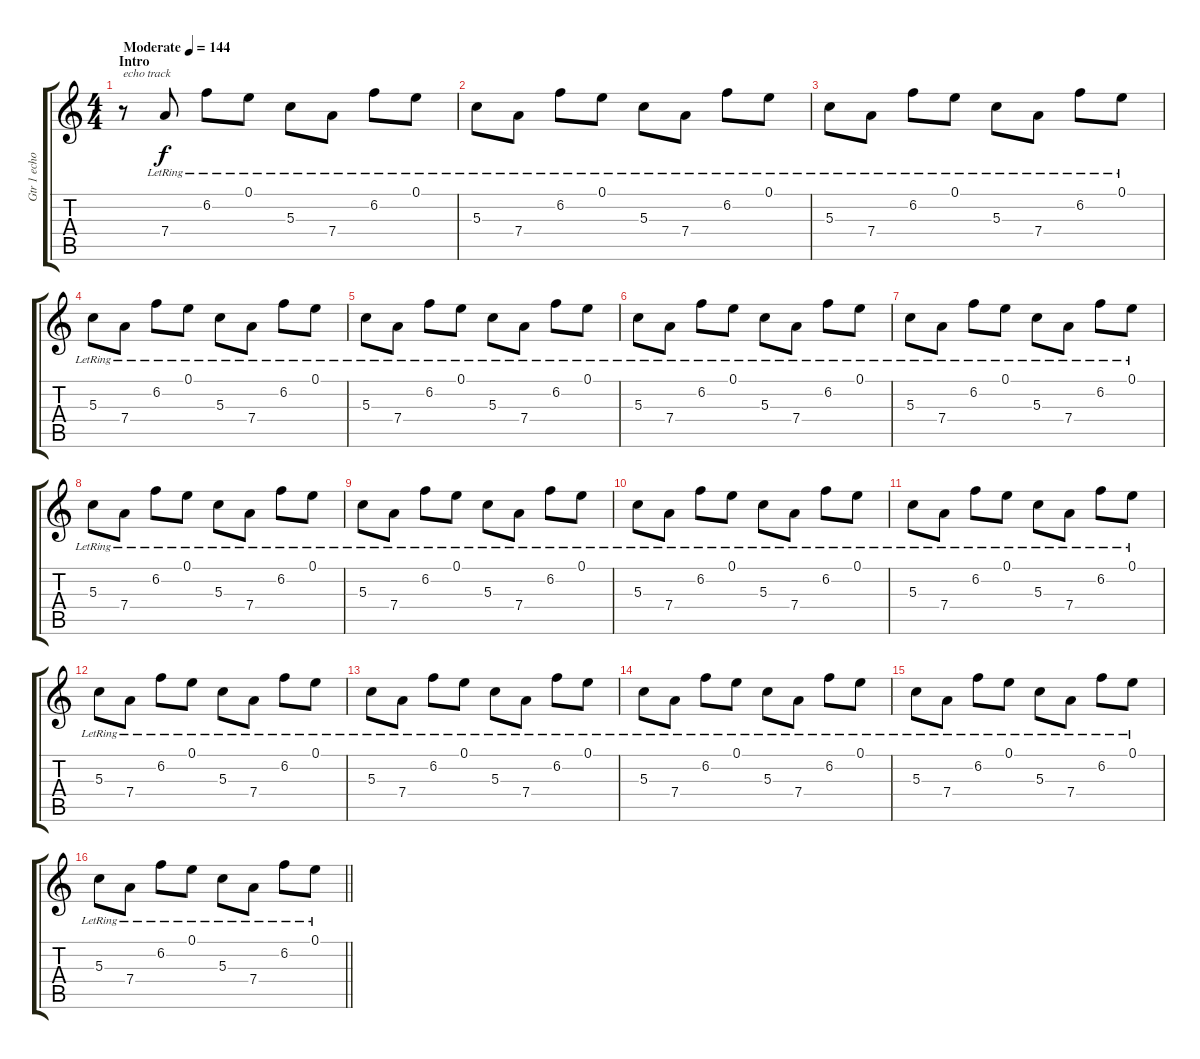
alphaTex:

\track ("Gtr 1 echo" "Gtr 1 echo") {instrument electricguitarclean}
\staff {score tabs}
\tuning (E4 B3 G3 D3 A2 E2) {hide}
\ts (4 4)
\section ("" "Intro")
\tempo (144 "Moderate")
\clef g2
\ks c
r.8{txt "echo track" dy f instrument electricguitarclean} 7.4{lr}.8 6.2{lr}.8 0.1{lr}.8 5.3{lr}.8 7.4{lr}.8 6.2{lr}.8 0.1{lr}.8 |
5.3{lr}.8 7.4{lr}.8 6.2{lr}.8 0.1{lr}.8 5.3{lr}.8 7.4{lr}.8 6.2{lr}.8 0.1{lr}.8 |
5.3{lr}.8 7.4{lr}.8 6.2{lr}.8 0.1{lr}.8 5.3{lr}.8 7.4{lr}.8 6.2{lr}.8 0.1{lr}.8 |
5.3{lr}.8 7.4{lr}.8 6.2{lr}.8 0.1{lr}.8 5.3{lr}.8 7.4{lr}.8 6.2{lr}.8 0.1{lr}.8 |
5.3{lr}.8 7.4{lr}.8 6.2{lr}.8 0.1{lr}.8 5.3{lr}.8 7.4{lr}.8 6.2{lr}.8 0.1{lr}.8 |
5.3{lr}.8 7.4{lr}.8 6.2{lr}.8 0.1{lr}.8 5.3{lr}.8 7.4{lr}.8 6.2{lr}.8 0.1{lr}.8 |
5.3{lr}.8 7.4{lr}.8 6.2{lr}.8 0.1{lr}.8 5.3{lr}.8 7.4{lr}.8 6.2{lr}.8 0.1{lr}.8 |
5.3{lr}.8 7.4{lr}.8 6.2{lr}.8 0.1{lr}.8 5.3{lr}.8 7.4{lr}.8 6.2{lr}.8 0.1{lr}.8 |
5.3{lr}.8 7.4{lr}.8 6.2{lr}.8 0.1{lr}.8 5.3{lr}.8 7.4{lr}.8 6.2{lr}.8 0.1{lr}.8 |
5.3{lr}.8 7.4{lr}.8 6.2{lr}.8 0.1{lr}.8 5.3{lr}.8 7.4{lr}.8 6.2{lr}.8 0.1{lr}.8 |
5.3{lr}.8 7.4{lr}.8 6.2{lr}.8 0.1{lr}.8 5.3{lr}.8 7.4{lr}.8 6.2{lr}.8 0.1{lr}.8 |
5.3{lr}.8 7.4{lr}.8 6.2{lr}.8 0.1{lr}.8 5.3{lr}.8 7.4{lr}.8 6.2{lr}.8 0.1{lr}.8 |
5.3{lr}.8 7.4{lr}.8 6.2{lr}.8 0.1{lr}.8 5.3{lr}.8 7.4{lr}.8 6.2{lr}.8 0.1{lr}.8 |
5.3{lr}.8 7.4{lr}.8 6.2{lr}.8 0.1{lr}.8 5.3{lr}.8 7.4{lr}.8 6.2{lr}.8 0.1{lr}.8 |
5.3{lr}.8 7.4{lr}.8 6.2{lr}.8 0.1{lr}.8 5.3{lr}.8 7.4{lr}.8 6.2{lr}.8 0.1{lr}.8 |
\barLineRight lightlight
5.3{lr}.8 7.4{lr}.8 6.2{lr}.8 0.1{lr}.8 5.3{lr}.8 7.4{lr}.8 6.2{lr}.8 0.1{lr}.8
